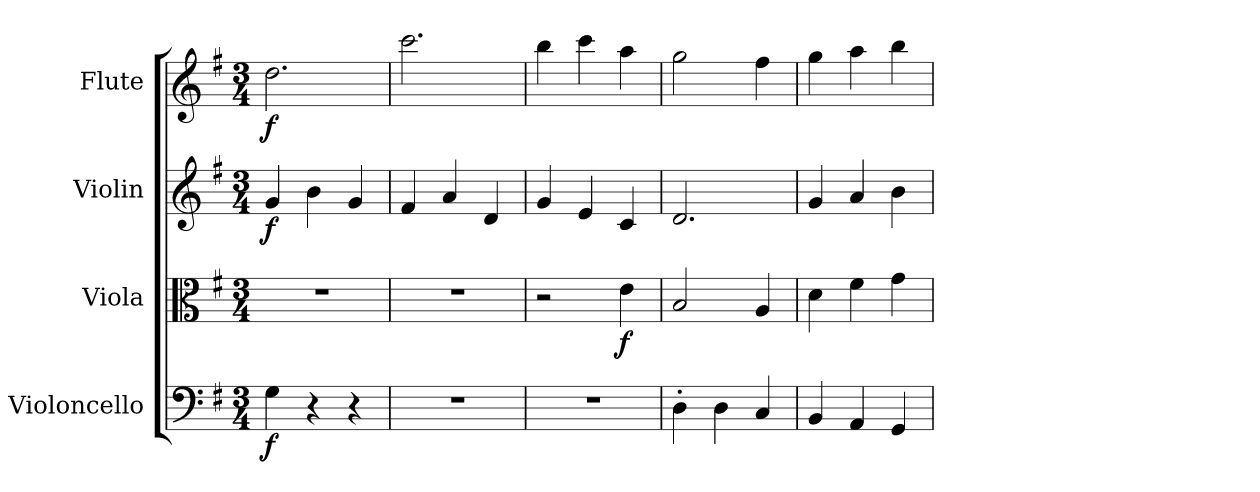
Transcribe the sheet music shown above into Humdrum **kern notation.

**kern	**dynam	**kern	**dynam	**kern	**dynam	**kern	**dynam
*part4	*part4	*part3	*part3	*part2	*part2	*part1	*part1
*staff4	*staff4	*staff3	*staff3	*staff2	*staff2	*staff1	*staff1
*I"Violoncello	*	*I"Viola	*	*I"Violin	*	*I"Flute	*
*I'Vc	*	*I'Vla	*	*I'Vln	*	*I'Fl	*
*clefF4	*	*clefC3	*	*clefG2	*	*clefG2	*
*k[f#]	*	*k[f#]	*	*k[f#]	*	*k[f#]	*
*G:	*	*G:	*	*G:	*	*G:	*
*M3/4	*	*M3/4	*	*M3/4	*	*M3/4	*
*MM112	*	*MM112	*	*MM112	*	*MM112	*
=	=	=	=	=	=	=	=
4G	f	2.r	.	4g	f	2.dd	f
4r	.	.	.	4b	.	.	.
4r	.	.	.	4g	.	.	.
=2	=2	=2	=2	=2	=2	=2	=2
2.r	.	2.r	.	4f#	.	2.ccc	.
.	.	.	.	4a	.	.	.
.	.	.	.	4d	.	.	.
=3	=3	=3	=3	=3	=3	=3	=3
2.r	.	2r	.	4g	.	4bb	.
.	.	.	.	4e	.	4ccc	.
.	.	4e	f	4c	.	4aa	.
=4	=4	=4	=4	=4	=4	=4	=4
4D'	.	2B	.	2.d	.	2gg	.
4D	.	.	.	.	.	.	.
4C	.	4A	.	.	.	4ff#	.
=5	=5	=5	=5	=5	=5	=5	=5
4BB	.	4d	.	4g	.	4gg	.
4AA	.	4f#	.	4a	.	4aa	.
4GG	.	4g	.	4b	.	4bb	.
=	=	=	=	=	=	=	=
*-	*-	*-	*-	*-	*-	*-	*-
